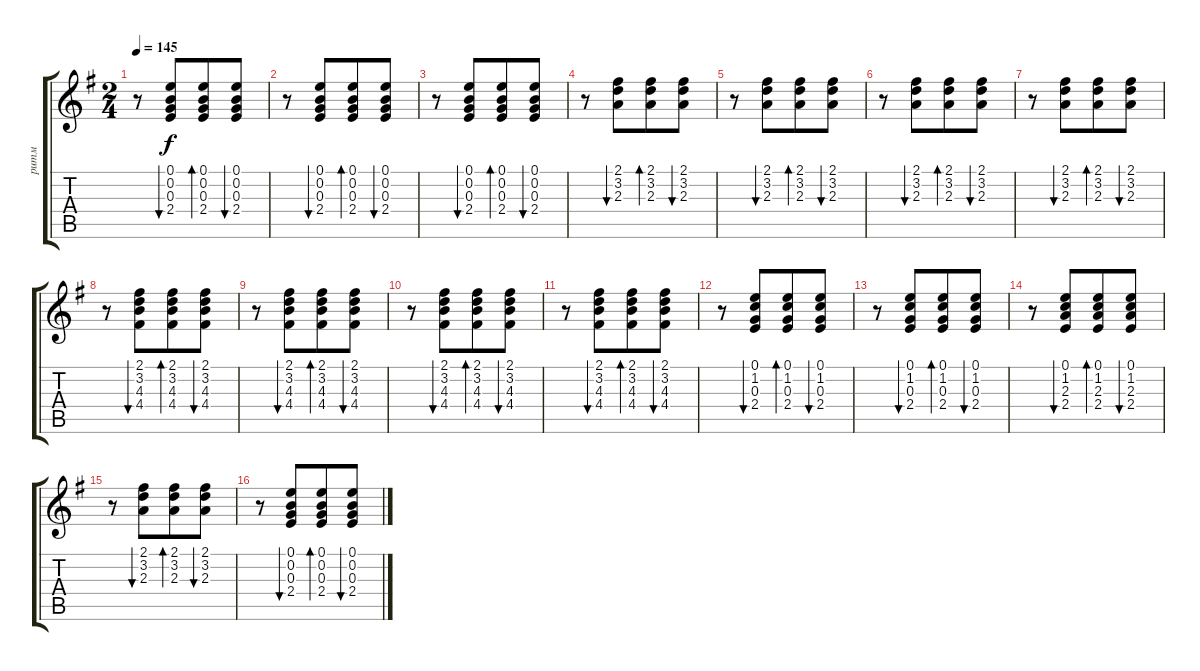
\track ("ритм" "ритм") {instrument acousticguitarsteel}
\staff {score tabs}
\tuning (E4 B3 G3 D3 A2 E2) {hide}
\ts (2 4)
\tempo 145
\clef g2
\ks eminor
r.8{dy f} (0.1 0.2 0.3 2.4).8{bu 60 beam merge} (0.1 0.2 0.3 2.4).8{bd 60} (0.1 0.2 0.3 2.4).8{bu 60} |
r.8 (0.1 0.2 0.3 2.4).8{bu 60 beam merge} (0.1 0.2 0.3 2.4).8{bd 60} (0.1 0.2 0.3 2.4).8{bu 60} |
r.8 (0.1 0.2 0.3 2.4).8{bu 60 beam merge} (0.1 0.2 0.3 2.4).8{bd 60} (0.1 0.2 0.3 2.4).8{bu 60} |
r.8 (2.1 3.2 2.3).8{bu 60 beam merge} (2.1 3.2 2.3).8{bd 60} (2.1 3.2 2.3).8{bu 60} |
r.8 (2.1 3.2 2.3).8{bu 60 beam merge} (2.1 3.2 2.3).8{bd 60} (2.1 3.2 2.3).8{bu 60} |
r.8 (2.1 3.2 2.3).8{bu 60 beam merge} (2.1 3.2 2.3).8{bd 60} (2.1 3.2 2.3).8{bu 60} |
r.8 (2.1 3.2 2.3).8{bu 60 beam merge} (2.1 3.2 2.3).8{bd 60} (2.1 3.2 2.3).8{bu 60} |
r.8 (2.1 3.2 4.3 4.4).8{bu 60 beam merge} (2.1 3.2 4.3 4.4).8{bd 60} (2.1 3.2 4.3 4.4).8{bu 60} |
r.8 (2.1 3.2 4.3 4.4).8{bu 60 beam merge} (2.1 3.2 4.3 4.4).8{bd 60} (2.1 3.2 4.3 4.4).8{bu 60} |
r.8 (2.1 3.2 4.3 4.4).8{bu 60 beam merge} (2.1 3.2 4.3 4.4).8{bd 60} (2.1 3.2 4.3 4.4).8{bu 60} |
r.8 (2.1 3.2 4.3 4.4).8{bu 60 beam merge} (2.1 3.2 4.3 4.4).8{bd 60} (2.1 3.2 4.3 4.4).8{bu 60} |
r.8 (0.1 1.2 0.3 2.4).8{bu 60 beam merge} (0.1 1.2 0.3 2.4).8{bd 60} (0.1 1.2 0.3 2.4).8{bu 60} |
r.8 (0.1 1.2 0.3 2.4).8{bu 60 beam merge} (0.1 1.2 0.3 2.4).8{bd 60} (0.1 1.2 0.3 2.4).8{bu 60} |
r.8 (0.1 1.2 2.3 2.4).8{bu 60 beam merge} (0.1 1.2 2.3 2.4).8{bd 60} (0.1 1.2 2.3 2.4).8{bu 60} |
r.8 (2.1 3.2 2.3).8{bu 60 beam merge} (2.1 3.2 2.3).8{bd 60} (2.1 3.2 2.3).8{bu 60} |
r.8 (0.1 0.2 0.3 2.4).8{bu 60 beam merge} (0.1 0.2 0.3 2.4).8{bd 60} (0.1 0.2 0.3 2.4).8{bu 60}
